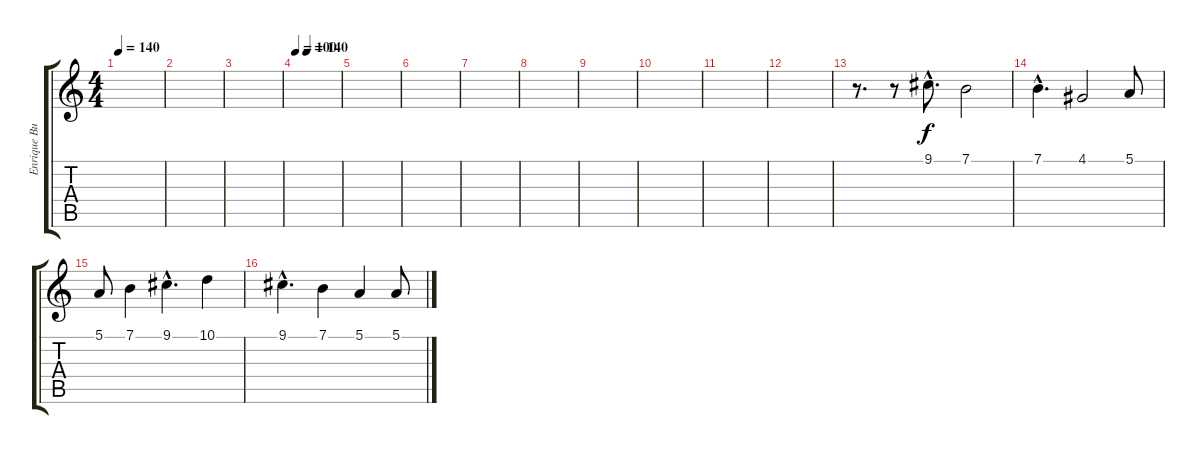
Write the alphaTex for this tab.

\track ("Enrique Bunbury" "Enrique Bu") {instrument synthvoice}
\staff {score tabs}
\tuning (E4 B3 G3 D3 A2 E2) {hide}
\ts (4 4)
\tempo 140
\clef g2
\ks c
|
|
|
\tempo 100
\tempo (140 0.25)
|
|
|
|
|
|
|
|
|
r.8{d} r.8 9.1{hac}.8{d} 7.1.2 |
7.1{hac}.4{d} 4.1.2 5.1.8 |
5.1.8 7.1.4 9.1{hac}.4{d} 10.1.4 |
9.1{hac}.4{d} 7.1.4 5.1.4 5.1.8
